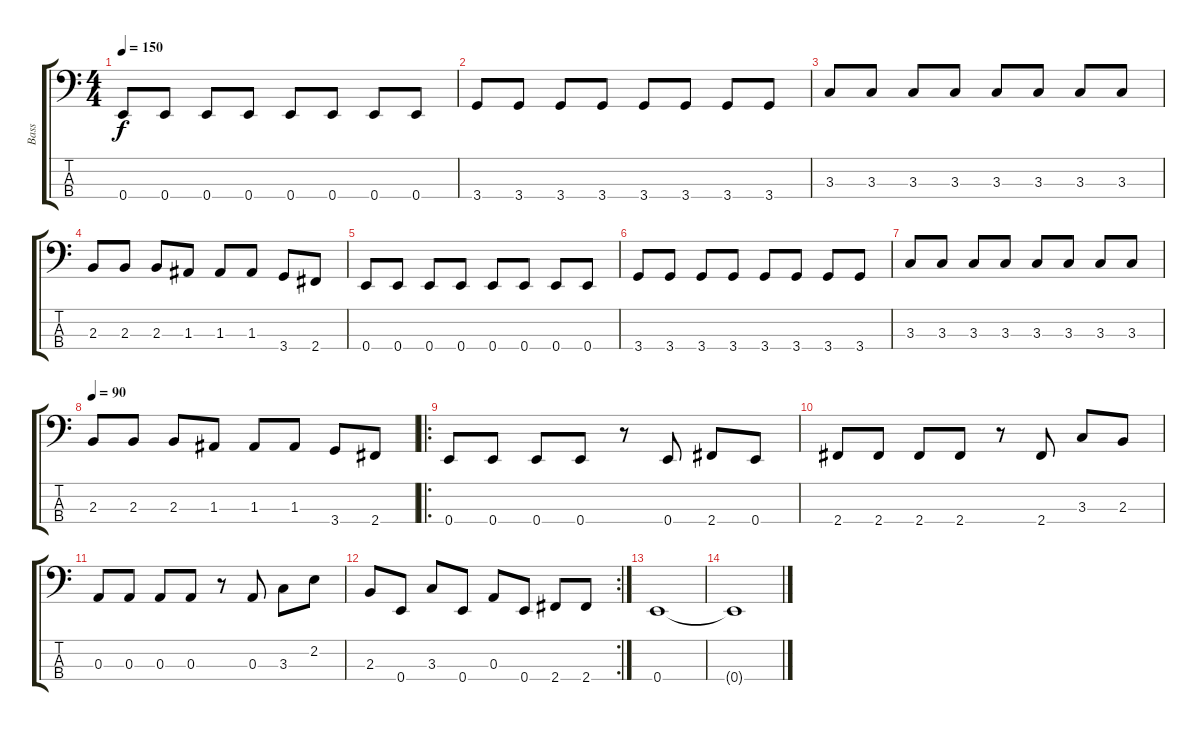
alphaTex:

\track ("Bass" "Bass") {instrument electricbassfinger}
\staff {score tabs}
\tuning (G2 D2 A1 E1) {hide}
\ts (4 4)
\tempo 150
\clef f4
\ks c
0.4.8{dy f} 0.4.8 0.4.8 0.4.8 0.4.8 0.4.8 0.4.8 0.4.8 |
3.4.8 3.4.8 3.4.8 3.4.8 3.4.8 3.4.8 3.4.8 3.4.8 |
3.3.8 3.3.8 3.3.8 3.3.8 3.3.8 3.3.8 3.3.8 3.3.8 |
2.3.8 2.3.8 2.3.8 1.3.8 1.3.8 1.3.8 3.4.8 2.4.8 |
0.4.8 0.4.8 0.4.8 0.4.8 0.4.8 0.4.8 0.4.8 0.4.8 |
3.4.8 3.4.8 3.4.8 3.4.8 3.4.8 3.4.8 3.4.8 3.4.8 |
3.3.8 3.3.8 3.3.8 3.3.8 3.3.8 3.3.8 3.3.8 3.3.8 |
\tempo 90
2.3.8 2.3.8 2.3.8 1.3.8 1.3.8 1.3.8 3.4.8 2.4.8 |
\ro
0.4.8 0.4.8 0.4.8 0.4.8 r.8 0.4.8 2.4.8 0.4.8 |
2.4.8 2.4.8 2.4.8 2.4.8 r.8 2.4.8 3.3.8 2.3.8 |
0.3.8 0.3.8 0.3.8 0.3.8 r.8 0.3.8 3.3.8 2.2.8 |
\rc 2
2.3.8 0.4.8 3.3.8 0.4.8 0.3.8 0.4.8 2.4.8 2.4.8 |
0.4.1 |
0.4{t}.1
